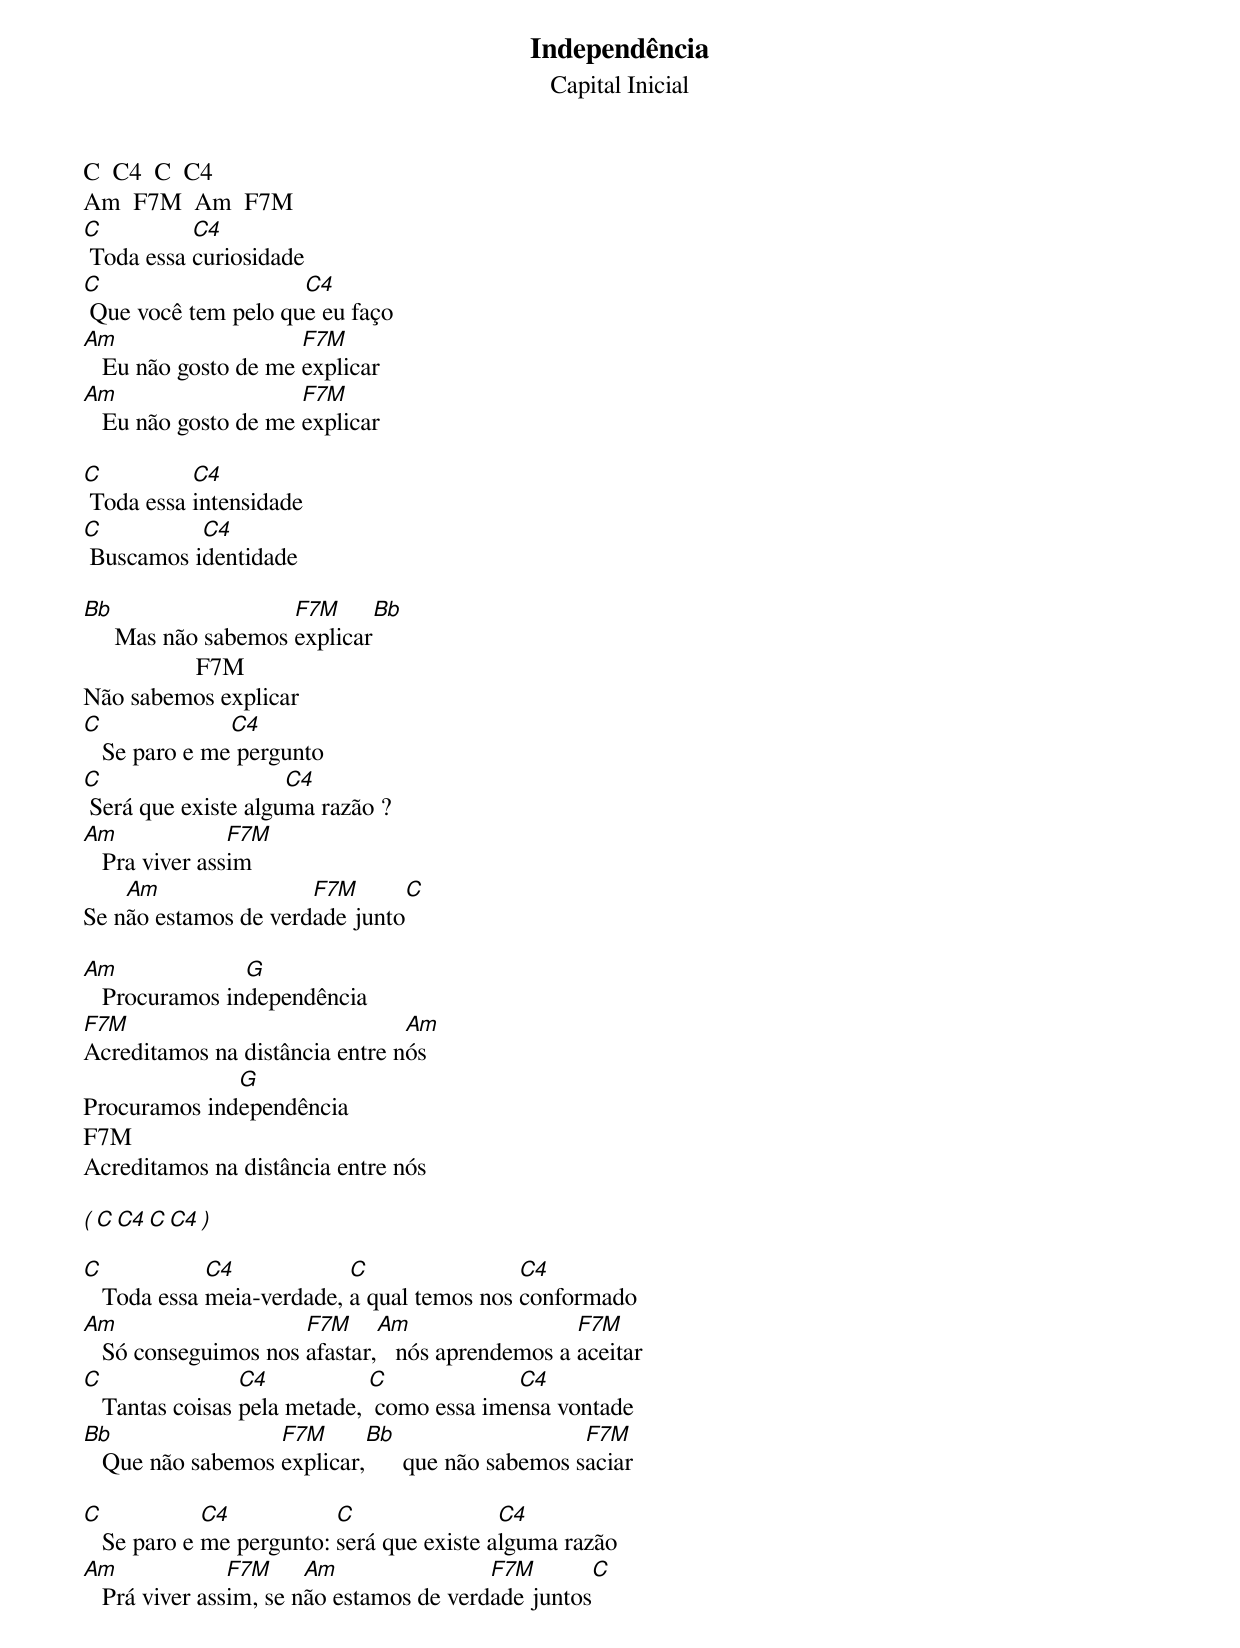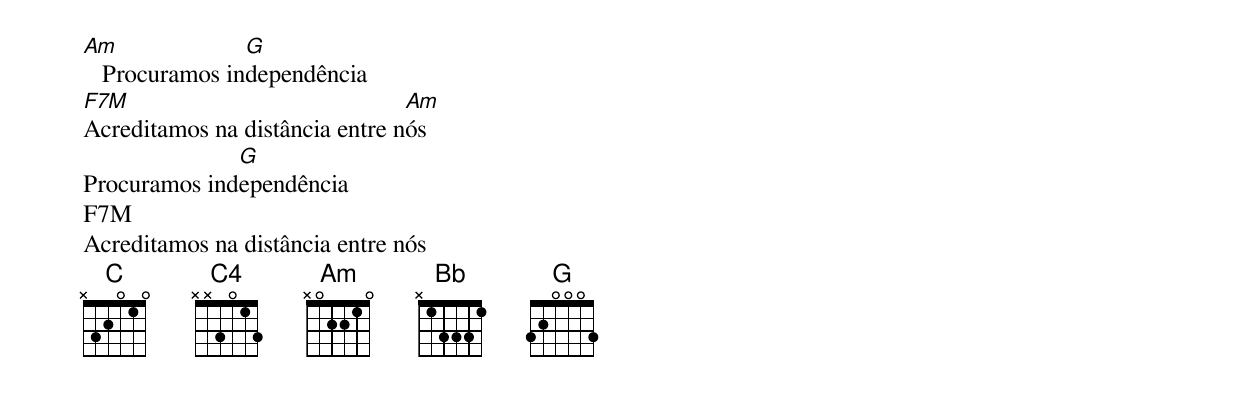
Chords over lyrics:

Independência
Capital Inicial

C  C4  C  C4
Am  F7M  Am  F7M
C          C4
 Toda essa curiosidade
C                    C4
 Que você tem pelo que eu faço
Am                    F7M
   Eu não gosto de me explicar
Am                    F7M
   Eu não gosto de me explicar

C          C4
 Toda essa intensidade
C          C4
 Buscamos identidade

Bb                   F7M      Bb
     Mas não sabemos explicar
                  F7M
Não sabemos explicar
C              C4
   Se paro e me pergunto
C                    C4
 Será que existe alguma razão ?
Am              F7M
   Pra viver assim
    Am                F7M        C
Se não estamos de verdade junto

Am              G
   Procuramos independência
F7M                             Am
Acreditamos na distância entre nós
              G
Procuramos independência
F7M
Acreditamos na distância entre nós

( C  C4  C  C4 )

C            C4            C                C4
   Toda essa meia-verdade, a qual temos nos conformado
Am                    F7M     Am                  F7M
   Só conseguimos nos afastar,   nós aprendemos a aceitar
C                C4           C             C4
   Tantas coisas pela metade,  como essa imensa vontade
Bb                 F7M      Bb                     F7M
   Que não sabemos explicar,      que não sabemos saciar

C            C4           C                C4
   Se paro e me pergunto: será que existe alguma razão
Am              F7M     Am                F7M       C
   Prá viver assim, se não estamos de verdade juntos

Am              G
   Procuramos independência
F7M                             Am
Acreditamos na distância entre nós
              G
Procuramos independência
F7M
Acreditamos na distância entre nós
